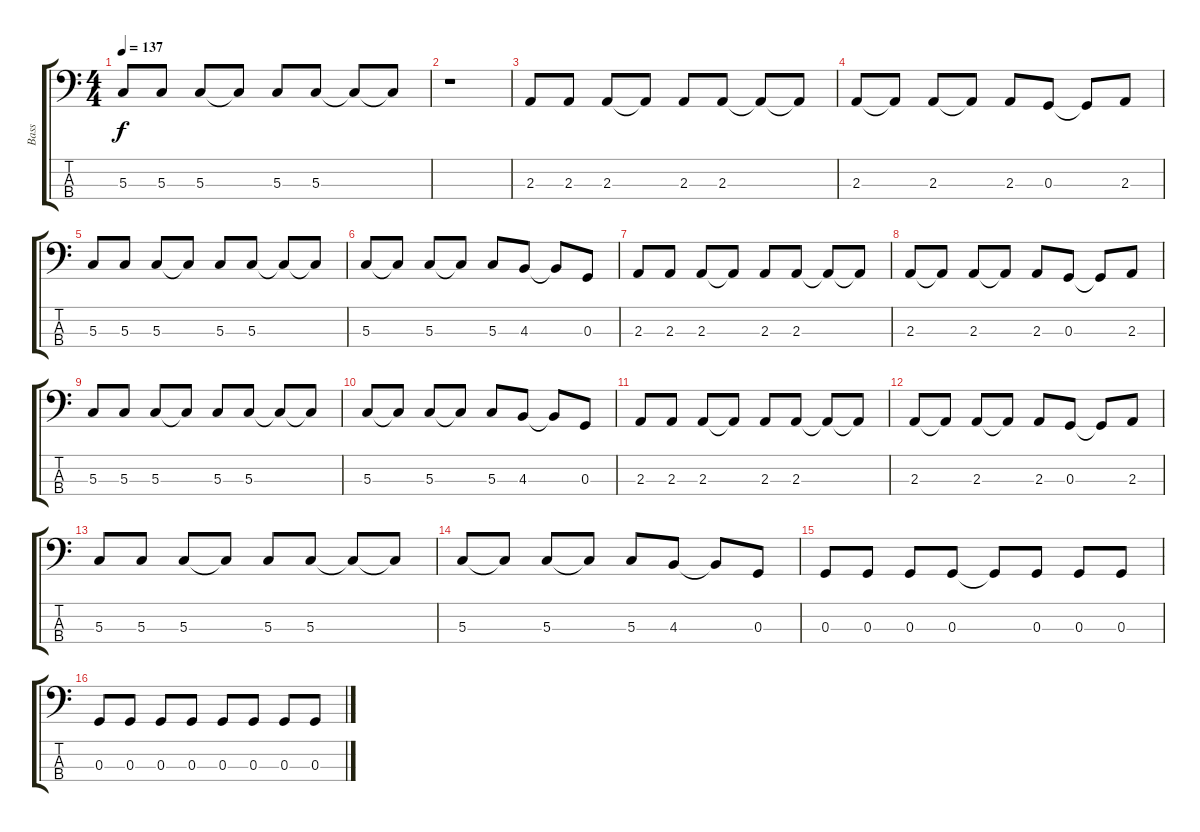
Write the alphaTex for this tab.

\track ("Bass" "Bass") {instrument electricbasspick}
\staff {score tabs}
\tuning (F2 C2 G1 D1) {hide}
\ts (4 4)
\tempo 137
\clef f4
\ks c
5.3.8{dy f} 5.3.8 5.3.8 5.3{t}.8 5.3.8 5.3.8 5.3{t}.8 5.3{t}.8 |
r.1 |
2.3.8 2.3.8 2.3.8 2.3{t}.8 2.3.8 2.3.8 2.3{t}.8 2.3{t}.8 |
2.3.8 2.3{t}.8 2.3.8 2.3{t}.8 2.3.8 0.3.8 0.3{t}.8 2.3.8 |
5.3.8 5.3.8 5.3.8 5.3{t}.8 5.3.8 5.3.8 5.3{t}.8 5.3{t}.8 |
5.3.8 5.3{t}.8 5.3.8 5.3{t}.8 5.3.8 4.3.8 4.3{t}.8 0.3.8 |
2.3.8 2.3.8 2.3.8 2.3{t}.8 2.3.8 2.3.8 2.3{t}.8 2.3{t}.8 |
2.3.8 2.3{t}.8 2.3.8 2.3{t}.8 2.3.8 0.3.8 0.3{t}.8 2.3.8 |
5.3.8 5.3.8 5.3.8 5.3{t}.8 5.3.8 5.3.8 5.3{t}.8 5.3{t}.8 |
5.3.8 5.3{t}.8 5.3.8 5.3{t}.8 5.3.8 4.3.8 4.3{t}.8 0.3.8 |
2.3.8 2.3.8 2.3.8 2.3{t}.8 2.3.8 2.3.8 2.3{t}.8 2.3{t}.8 |
2.3.8 2.3{t}.8 2.3.8 2.3{t}.8 2.3.8 0.3.8 0.3{t}.8 2.3.8 |
5.3.8 5.3.8 5.3.8 5.3{t}.8 5.3.8 5.3.8 5.3{t}.8 5.3{t}.8 |
5.3.8 5.3{t}.8 5.3.8 5.3{t}.8 5.3.8 4.3.8 4.3{t}.8 0.3.8 |
0.3.8 0.3.8 0.3.8 0.3.8 0.3{t}.8 0.3.8 0.3.8 0.3.8 |
0.3.8 0.3.8 0.3.8 0.3.8 0.3.8 0.3.8 0.3.8 0.3.8
